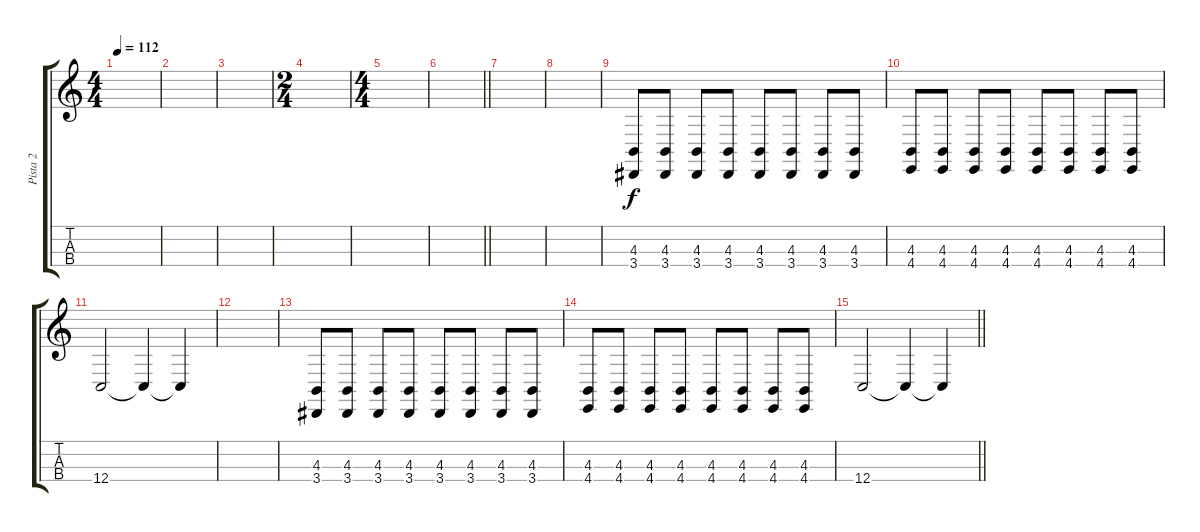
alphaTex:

\track ("Pista 2" "Pista 2") {instrument cello}
\staff {score tabs}
\tuning (A3 D3 G2 C2) {hide}
\ts (4 4)
\tempo 112
\clef g2
\ks c
|
|
|
\ts (2 4)
|
\ts (4 4)
|
\barLineRight lightlight
|
|
|
(4.3 3.4).8{volume 8} (4.3 3.4).8 (4.3 3.4).8 (4.3 3.4).8 (4.3 3.4).8 (4.3 3.4).8 (4.3 3.4).8 (4.3 3.4).8 |
(4.3 4.4).8 (4.3 4.4).8 (4.3 4.4).8 (4.3 4.4).8 (4.3 4.4).8 (4.3 4.4).8 (4.3 4.4).8 (4.3 4.4).8 |
12.4.2 12.4{t}.4 12.4{t}.4 |
|
(4.3 3.4).8 (4.3 3.4).8 (4.3 3.4).8 (4.3 3.4).8 (4.3 3.4).8 (4.3 3.4).8 (4.3 3.4).8 (4.3 3.4).8 |
(4.3 4.4).8 (4.3 4.4).8 (4.3 4.4).8 (4.3 4.4).8 (4.3 4.4).8 (4.3 4.4).8 (4.3 4.4).8 (4.3 4.4).8 |
\barLineRight lightlight
12.4.2{volume 9} 12.4{t}.4 12.4{t}.4
